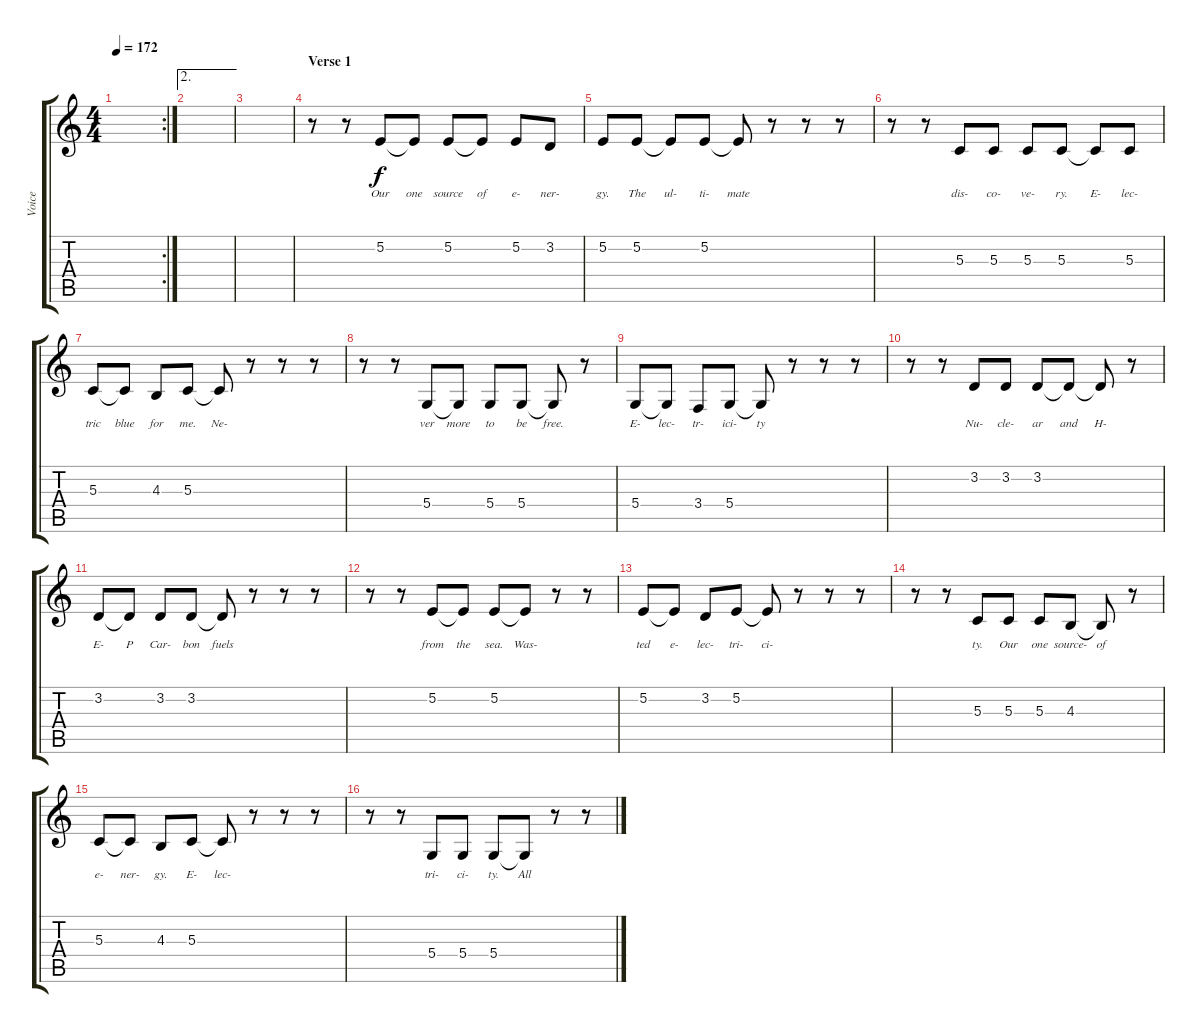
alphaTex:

\track ("Voice" "Voice") {instrument clarinet}
\staff {score tabs}
\tuning (E4 B3 G3 D3 A2 E2) {hide}
\rc 2
\ts (4 4)
\tempo 172
\clef g2
\ks c
|
\ae 2
|
|
\section ("" "Verse 1")
r.8 r.8 5.2.8{lyrics (0 "Our") lyrics (1 "") lyrics (2 "") lyrics (3 "") lyrics (4 "")} 5.2{t}.8{lyrics (0 "one") lyrics (1 "") lyrics (2 "") lyrics (3 "") lyrics (4 "")} 5.2.8{lyrics (0 "source") lyrics (1 "") lyrics (2 "") lyrics (3 "") lyrics (4 "")} 5.2{t}.8{lyrics (0 "of") lyrics (1 "") lyrics (2 "") lyrics (3 "") lyrics (4 "")} 5.2.8{lyrics (0 "e-") lyrics (1 "") lyrics (2 "") lyrics (3 "") lyrics (4 "")} 3.2.8{lyrics (0 "ner-") lyrics (1 "") lyrics (2 "") lyrics (3 "") lyrics (4 "")} |
5.2.8{lyrics (0 "gy.") lyrics (1 "") lyrics (2 "") lyrics (3 "") lyrics (4 "")} 5.2.8{lyrics (0 "The") lyrics (1 "") lyrics (2 "") lyrics (3 "") lyrics (4 "")} 5.2{t}.8{lyrics (0 "ul-") lyrics (1 "") lyrics (2 "") lyrics (3 "") lyrics (4 "")} 5.2.8{lyrics (0 "ti-") lyrics (1 "") lyrics (2 "") lyrics (3 "") lyrics (4 "")} 5.2{t}.8{lyrics (0 "mate") lyrics (1 "") lyrics (2 "") lyrics (3 "") lyrics (4 "")} r.8 r.8 r.8 |
r.8 r.8 5.3.8{lyrics (0 "dis-") lyrics (1 "") lyrics (2 "") lyrics (3 "") lyrics (4 "")} 5.3.8{lyrics (0 "co-") lyrics (1 "") lyrics (2 "") lyrics (3 "") lyrics (4 "")} 5.3.8{lyrics (0 "ve-") lyrics (1 "") lyrics (2 "") lyrics (3 "") lyrics (4 "")} 5.3.8{lyrics (0 "ry.") lyrics (1 "") lyrics (2 "") lyrics (3 "") lyrics (4 "")} 5.3{t}.8{lyrics (0 "E-") lyrics (1 "") lyrics (2 "") lyrics (3 "") lyrics (4 "")} 5.3.8{lyrics (0 "lec-") lyrics (1 "") lyrics (2 "") lyrics (3 "") lyrics (4 "")} |
5.3.8{lyrics (0 "tric") lyrics (1 "") lyrics (2 "") lyrics (3 "") lyrics (4 "")} 5.3{t}.8{lyrics (0 "blue") lyrics (1 "") lyrics (2 "") lyrics (3 "") lyrics (4 "")} 4.3.8{lyrics (0 "for") lyrics (1 "") lyrics (2 "") lyrics (3 "") lyrics (4 "")} 5.3.8{lyrics (0 "me.") lyrics (1 "") lyrics (2 "") lyrics (3 "") lyrics (4 "")} 5.3{t}.8{lyrics (0 "Ne-") lyrics (1 "") lyrics (2 "") lyrics (3 "") lyrics (4 "")} r.8 r.8 r.8 |
r.8 r.8 5.4.8{lyrics (0 "ver") lyrics (1 "") lyrics (2 "") lyrics (3 "") lyrics (4 "")} 5.4{t}.8{lyrics (0 "more") lyrics (1 "") lyrics (2 "") lyrics (3 "") lyrics (4 "")} 5.4.8{lyrics (0 "to") lyrics (1 "") lyrics (2 "") lyrics (3 "") lyrics (4 "")} 5.4.8{lyrics (0 "be") lyrics (1 "") lyrics (2 "") lyrics (3 "") lyrics (4 "")} 5.4{t}.8{lyrics (0 "free.") lyrics (1 "") lyrics (2 "") lyrics (3 "") lyrics (4 "")} r.8 |
5.4.8{lyrics (0 "E-") lyrics (1 "") lyrics (2 "") lyrics (3 "") lyrics (4 "")} 5.4{t}.8{lyrics (0 "lec-") lyrics (1 "") lyrics (2 "") lyrics (3 "") lyrics (4 "")} 3.4.8{lyrics (0 "tr-") lyrics (1 "") lyrics (2 "") lyrics (3 "") lyrics (4 "")} 5.4.8{lyrics (0 "ici-") lyrics (1 "") lyrics (2 "") lyrics (3 "") lyrics (4 "")} 5.4{t}.8{lyrics (0 "ty") lyrics (1 "") lyrics (2 "") lyrics (3 "") lyrics (4 "")} r.8 r.8 r.8 |
r.8 r.8 3.2.8{lyrics (0 "Nu-") lyrics (1 "") lyrics (2 "") lyrics (3 "") lyrics (4 "")} 3.2.8{lyrics (0 "cle-") lyrics (1 "") lyrics (2 "") lyrics (3 "") lyrics (4 "")} 3.2.8{lyrics (0 "ar") lyrics (1 "") lyrics (2 "") lyrics (3 "") lyrics (4 "")} 3.2{t}.8{lyrics (0 "and") lyrics (1 "") lyrics (2 "") lyrics (3 "") lyrics (4 "")} 3.2{t}.8{lyrics (0 "H-") lyrics (1 "") lyrics (2 "") lyrics (3 "") lyrics (4 "")} r.8 |
3.2.8{lyrics (0 "E-") lyrics (1 "") lyrics (2 "") lyrics (3 "") lyrics (4 "")} 3.2{t}.8{lyrics (0 "P") lyrics (1 "") lyrics (2 "") lyrics (3 "") lyrics (4 "")} 3.2.8{lyrics (0 "Car-") lyrics (1 "") lyrics (2 "") lyrics (3 "") lyrics (4 "")} 3.2.8{lyrics (0 "bon") lyrics (1 "") lyrics (2 "") lyrics (3 "") lyrics (4 "")} 3.2{t}.8{lyrics (0 "fuels") lyrics (1 "") lyrics (2 "") lyrics (3 "") lyrics (4 "")} r.8 r.8 r.8 |
r.8 r.8 5.2.8{lyrics (0 "from") lyrics (1 "") lyrics (2 "") lyrics (3 "") lyrics (4 "")} 5.2{t}.8{lyrics (0 "the") lyrics (1 "") lyrics (2 "") lyrics (3 "") lyrics (4 "")} 5.2.8{lyrics (0 "sea.") lyrics (1 "") lyrics (2 "") lyrics (3 "") lyrics (4 "")} 5.2{t}.8{lyrics (0 "Was-") lyrics (1 "") lyrics (2 "") lyrics (3 "") lyrics (4 "")} r.8 r.8 |
5.2.8{lyrics (0 "ted") lyrics (1 "") lyrics (2 "") lyrics (3 "") lyrics (4 "")} 5.2{t}.8{lyrics (0 "e-") lyrics (1 "") lyrics (2 "") lyrics (3 "") lyrics (4 "")} 3.2.8{lyrics (0 "lec-") lyrics (1 "") lyrics (2 "") lyrics (3 "") lyrics (4 "")} 5.2.8{lyrics (0 "tri-") lyrics (1 "") lyrics (2 "") lyrics (3 "") lyrics (4 "")} 5.2{t}.8{lyrics (0 "ci-") lyrics (1 "") lyrics (2 "") lyrics (3 "") lyrics (4 "")} r.8 r.8 r.8 |
r.8 r.8 5.3.8{lyrics (0 "ty.") lyrics (1 "") lyrics (2 "") lyrics (3 "") lyrics (4 "")} 5.3.8{lyrics (0 "Our") lyrics (1 "") lyrics (2 "") lyrics (3 "") lyrics (4 "")} 5.3.8{lyrics (0 "one") lyrics (1 "") lyrics (2 "") lyrics (3 "") lyrics (4 "")} 4.3.8{lyrics (0 "source-") lyrics (1 "") lyrics (2 "") lyrics (3 "") lyrics (4 "")} 4.3{t}.8{lyrics (0 "of") lyrics (1 "") lyrics (2 "") lyrics (3 "") lyrics (4 "")} r.8 |
5.3.8{lyrics (0 "e-") lyrics (1 "") lyrics (2 "") lyrics (3 "") lyrics (4 "")} 5.3{t}.8{lyrics (0 "ner-") lyrics (1 "") lyrics (2 "") lyrics (3 "") lyrics (4 "")} 4.3.8{lyrics (0 "gy.") lyrics (1 "") lyrics (2 "") lyrics (3 "") lyrics (4 "")} 5.3.8{lyrics (0 "E-") lyrics (1 "") lyrics (2 "") lyrics (3 "") lyrics (4 "")} 5.3{t}.8{lyrics (0 "lec-") lyrics (1 "") lyrics (2 "") lyrics (3 "") lyrics (4 "")} r.8 r.8 r.8 |
r.8 r.8 5.4.8{lyrics (0 "tri-") lyrics (1 "") lyrics (2 "") lyrics (3 "") lyrics (4 "")} 5.4.8{lyrics (0 "ci-") lyrics (1 "") lyrics (2 "") lyrics (3 "") lyrics (4 "")} 5.4.8{lyrics (0 "ty.") lyrics (1 "") lyrics (2 "") lyrics (3 "") lyrics (4 "")} 5.4{t}.8{lyrics (0 "All") lyrics (1 "") lyrics (2 "") lyrics (3 "") lyrics (4 "")} r.8 r.8
